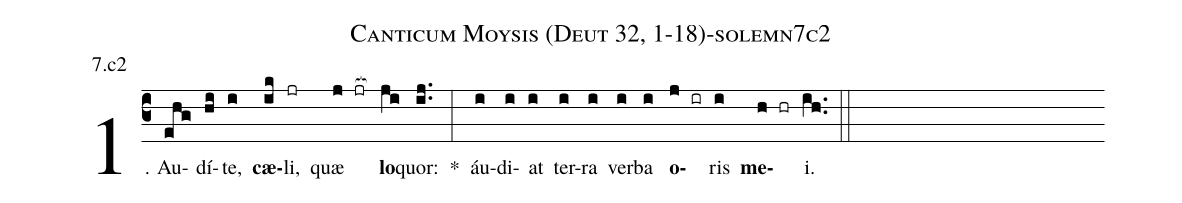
name: Canticum Moysis (Deut 32, 1-18)-solemn7c2;
annotation: 7.c2;
%%
(c3)1. Au(ehg)dí(hi)te,(i) <b>cæ</b>(ik)li,(jr) quæ(j jr[ocb:1{]) <b>lo</b>(ji[ocb:0}])quor:(ij..) *(:) áu(i)di(i)at(i) ter(i)ra(i) ver(i)ba(i) <b>o</b>(j ir)ris(i) <b>me</b>(h hr)i.(ih..) (::)
